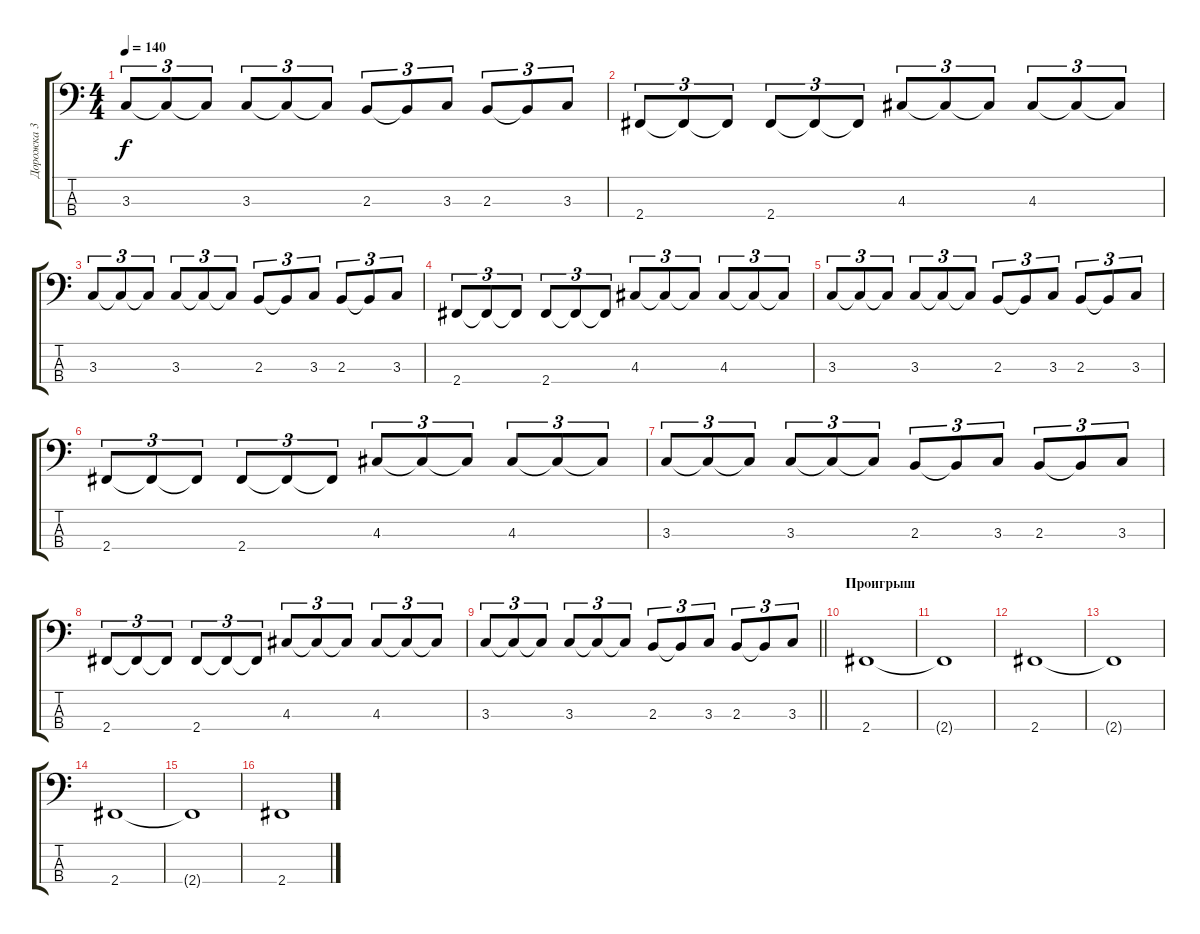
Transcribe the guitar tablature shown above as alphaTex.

\track ("Дорожка 3" "Дорожка 3") {instrument electricbassfinger}
\staff {score tabs}
\tuning (G2 D2 A1 E1) {hide}
\ts (4 4)
\tempo 140
\clef f4
\ks c
3.3.8{tu (3 2) dy f} 3.3{t}.8{tu (3 2)} 3.3{t}.8{tu (3 2)} 3.3.8{tu (3 2)} 3.3{t}.8{tu (3 2)} 3.3{t}.8{tu (3 2)} 2.3.8{tu (3 2)} 2.3{t}.8{tu (3 2)} 3.3.8{tu (3 2)} 2.3.8{tu (3 2)} 2.3{t}.8{tu (3 2)} 3.3.8{tu (3 2)} |
2.4.8{tu (3 2)} 2.4{t}.8{tu (3 2)} 2.4{t}.8{tu (3 2)} 2.4.8{tu (3 2)} 2.4{t}.8{tu (3 2)} 2.4{t}.8{tu (3 2)} 4.3.8{tu (3 2)} 4.3{t}.8{tu (3 2)} 4.3{t}.8{tu (3 2)} 4.3.8{tu (3 2)} 4.3{t}.8{tu (3 2)} 4.3{t}.8{tu (3 2)} |
3.3.8{tu (3 2)} 3.3{t}.8{tu (3 2)} 3.3{t}.8{tu (3 2)} 3.3.8{tu (3 2)} 3.3{t}.8{tu (3 2)} 3.3{t}.8{tu (3 2)} 2.3.8{tu (3 2)} 2.3{t}.8{tu (3 2)} 3.3.8{tu (3 2)} 2.3.8{tu (3 2)} 2.3{t}.8{tu (3 2)} 3.3.8{tu (3 2)} |
2.4.8{tu (3 2)} 2.4{t}.8{tu (3 2)} 2.4{t}.8{tu (3 2)} 2.4.8{tu (3 2)} 2.4{t}.8{tu (3 2)} 2.4{t}.8{tu (3 2)} 4.3.8{tu (3 2)} 4.3{t}.8{tu (3 2)} 4.3{t}.8{tu (3 2)} 4.3.8{tu (3 2)} 4.3{t}.8{tu (3 2)} 4.3{t}.8{tu (3 2)} |
3.3.8{tu (3 2)} 3.3{t}.8{tu (3 2)} 3.3{t}.8{tu (3 2)} 3.3.8{tu (3 2)} 3.3{t}.8{tu (3 2)} 3.3{t}.8{tu (3 2)} 2.3.8{tu (3 2)} 2.3{t}.8{tu (3 2)} 3.3.8{tu (3 2)} 2.3.8{tu (3 2)} 2.3{t}.8{tu (3 2)} 3.3.8{tu (3 2)} |
2.4.8{tu (3 2)} 2.4{t}.8{tu (3 2)} 2.4{t}.8{tu (3 2)} 2.4.8{tu (3 2)} 2.4{t}.8{tu (3 2)} 2.4{t}.8{tu (3 2)} 4.3.8{tu (3 2)} 4.3{t}.8{tu (3 2)} 4.3{t}.8{tu (3 2)} 4.3.8{tu (3 2)} 4.3{t}.8{tu (3 2)} 4.3{t}.8{tu (3 2)} |
3.3.8{tu (3 2)} 3.3{t}.8{tu (3 2)} 3.3{t}.8{tu (3 2)} 3.3.8{tu (3 2)} 3.3{t}.8{tu (3 2)} 3.3{t}.8{tu (3 2)} 2.3.8{tu (3 2)} 2.3{t}.8{tu (3 2)} 3.3.8{tu (3 2)} 2.3.8{tu (3 2)} 2.3{t}.8{tu (3 2)} 3.3.8{tu (3 2)} |
2.4.8{tu (3 2)} 2.4{t}.8{tu (3 2)} 2.4{t}.8{tu (3 2)} 2.4.8{tu (3 2)} 2.4{t}.8{tu (3 2)} 2.4{t}.8{tu (3 2)} 4.3.8{tu (3 2)} 4.3{t}.8{tu (3 2)} 4.3{t}.8{tu (3 2)} 4.3.8{tu (3 2)} 4.3{t}.8{tu (3 2)} 4.3{t}.8{tu (3 2)} |
\barLineRight lightlight
3.3.8{tu (3 2)} 3.3{t}.8{tu (3 2)} 3.3{t}.8{tu (3 2)} 3.3.8{tu (3 2)} 3.3{t}.8{tu (3 2)} 3.3{t}.8{tu (3 2)} 2.3.8{tu (3 2)} 2.3{t}.8{tu (3 2)} 3.3.8{tu (3 2)} 2.3.8{tu (3 2)} 2.3{t}.8{tu (3 2)} 3.3.8{tu (3 2)} |
\section ("" "Проигрыш")
2.4.1 |
2.4{t}.1 |
2.4.1 |
2.4{t}.1 |
2.4.1 |
2.4{t}.1 |
2.4.1
